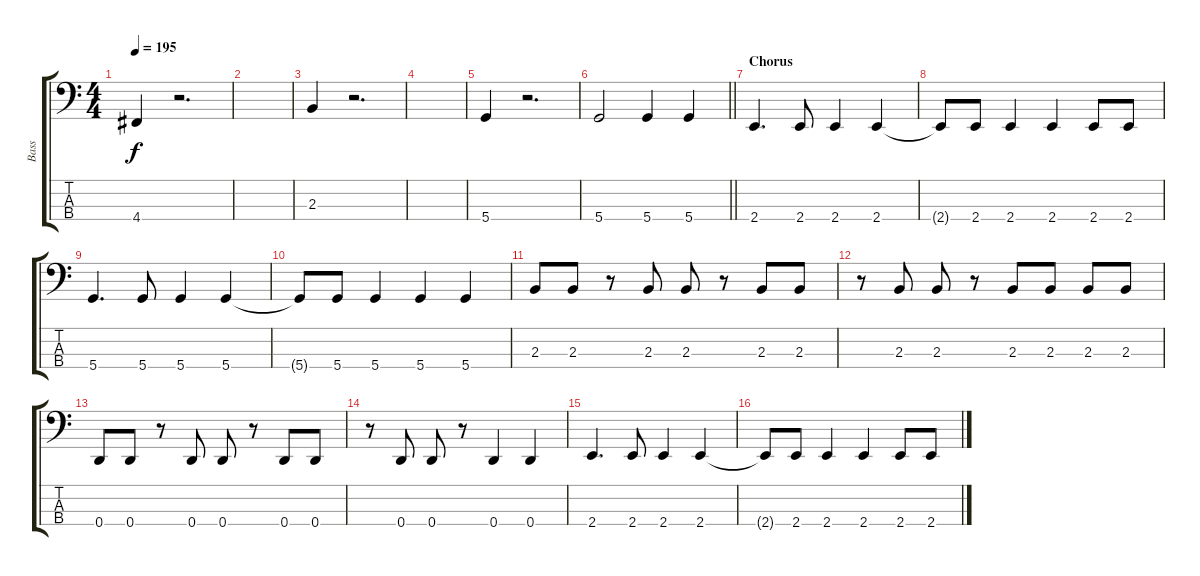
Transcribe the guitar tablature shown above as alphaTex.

\track ("Bass" "Bass") {instrument electricbassfinger}
\staff {score tabs}
\tuning (G2 D2 A1 D1) {hide}
\ts (4 4)
\tempo 195
\clef f4
\ks c
4.4.4{dy f} r.2{d} |
|
2.3.4 r.2{d} |
|
5.4.4 r.2{d} |
\barLineRight lightlight
5.4.2 5.4.4 5.4.4 |
\section ("" "Chorus")
2.4.4{d} 2.4.8 2.4.4 2.4.4 |
2.4{t}.8 2.4.8 2.4.4 2.4.4 2.4.8 2.4.8 |
5.4.4{d} 5.4.8 5.4.4 5.4.4 |
5.4{t}.8 5.4.8 5.4.4 5.4.4 5.4.4 |
2.3.8 2.3.8 r.8 2.3.8 2.3.8 r.8 2.3.8 2.3.8 |
r.8 2.3.8 2.3.8 r.8 2.3.8 2.3.8 2.3.8 2.3.8 |
0.4.8 0.4.8 r.8 0.4.8 0.4.8 r.8 0.4.8 0.4.8 |
r.8 0.4.8 0.4.8 r.8 0.4.4 0.4.4 |
2.4.4{d} 2.4.8 2.4.4 2.4.4 |
2.4{t}.8 2.4.8 2.4.4 2.4.4 2.4.8 2.4.8
